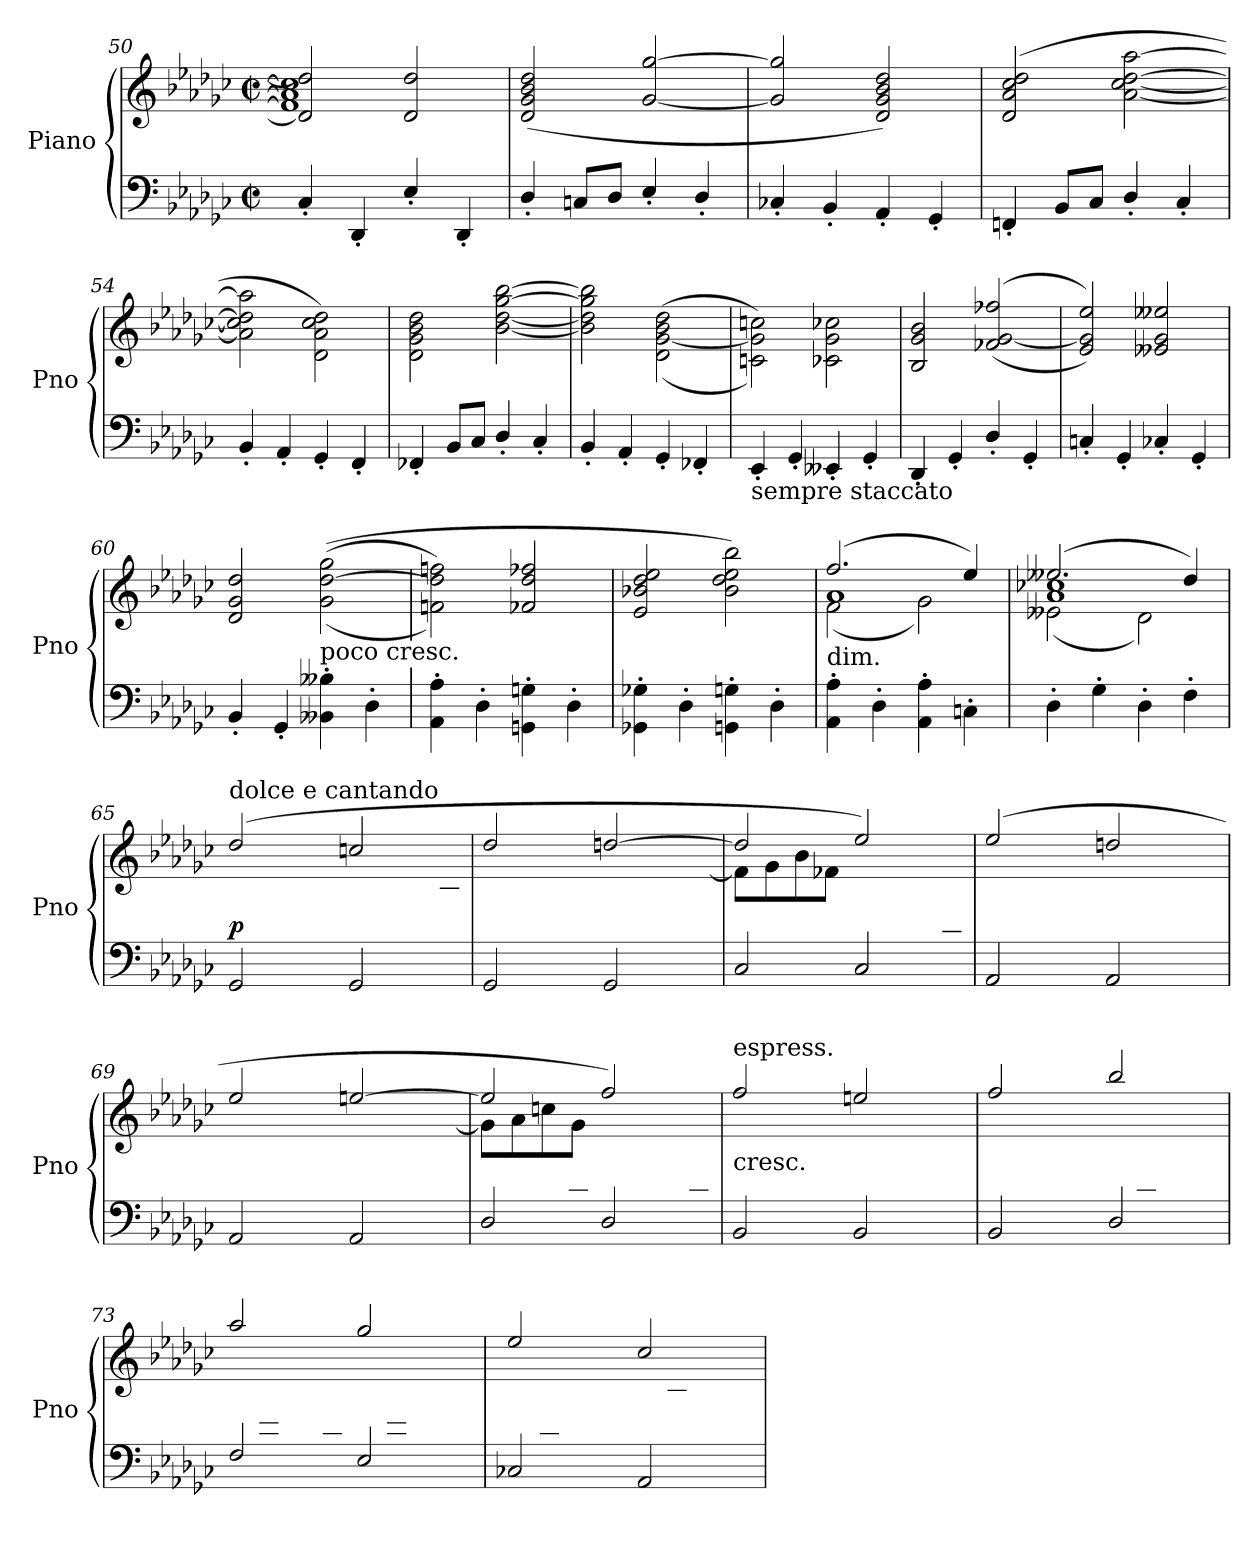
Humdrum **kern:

**kern	**kern	**dynam
*part1	*part1	*part1
*staff2	*staff1	*staff1/2
*I"Piano	*	*
*I'Pno	*	*
*clefF4	*clefG2	*
*k[b-e-a-d-g-c-]	*k[b-e-a-d-g-c-]	*
*G-:	*G-:	*
*M2/2	*M2/2	*
*met(c|)	*met(c|)	*
=50	=50	=50
*	*^	*
4C-'/	2d-/] 2dd-/]	1f] 1a-] 1cc-]	.
4DD-'/	.	.	.
4E-'/	2d-/ 2dd-/	.	.
4DD-'/	.	.	.
*	*v	*v	*
=51	=51	=51
4D-'/	(2d-/ 2g-/ 2b-/ 2dd-/	.
8Cn/L	.	.
8D-/J	.	.
4E-'/	[2g-/ [2gg-/	.
4D-'/	.	.
=52	=52	=52
4C-X'/	2g-/] 2gg-/]	.
4BB-'/	.	.
4AA-'/	2d-/ 2g-/ 2b-/ 2dd-/)	.
4GG-'/	.	.
=53	=53	=53
4FFn'/	(2d-/ 2a-/ 2cc-/ 2dd-/	.
8BB-/L	.	.
8C-/J	.	.
4D-'/	[2a-\ [2cc-\ [2dd-\ [2aa-\	.
4C-'/	.	.
=54	=54	=54
4BB-'/	2a-\] 2cc-\] 2dd-\] 2aa-\]	.
4AA-'/	.	.
4GG-'/	2d-\ 2a-\ 2cc-\ 2dd-\)	.
4FF'/	.	.
!!LO:LB:g=z
=55	=55	=55
4FF-X'/	2d-\ 2g-\ 2b-\ 2dd-\	.
8BB-/L	.	.
8C-/J	.	.
4D-'/	[2b-\ [2dd-\ [2gg-\ [2bb-\	.
4C-'/	.	.
=56	=56	=56
4BB-'/	2b-\] 2dd-\] 2gg-\] 2bb-\]	.
4AA-'/	.	.
4GG-'/	((2d-\ [2g-\ 2b-\ 2dd-\	.
4FF-X'/	.	.
=57	=57	=57
!LO:TX:b:t=sempre staccato	!	!
4EE-'/	2cn\ 2g-\] 2ccn\))	.
4GG-'/	.	.
4EE--X'/	2c-X\ 2g-\ 2cc-X\	.
4GG-'/	.	.
=58	=58	=58
4DD-'/	2B-/ 2g-/ 2b-/	.
4GG-'/	.	.
4D-'/	((2f-X/ [2g-/ 2ff-X/	.
4GG-'/	.	.
=59	=59	=59
4Cn'/	2e-/ 2g-/] 2ee-/))	.
4GG-'/	.	.
4C-X'/	2e--X/ 2g-/ 2ee--X/	.
4GG-'/	.	.
=60	=60	=60
4BB-'/	2d-/ 2g-/ 2dd-/	.
4GG-'/	.	.
!	!LO:TX:b:t=poco cresc.	!
4BB--X\' 4B--X\'	(((2g-\ [2dd-\ 2gg-\	.
4D-'\	.	.
!!LO:LB:g=z
=61	=61	=61
4AA-\' 4A-\'	2fn\ 2dd-\] 2ffn\))	.
4D-'\	.	.
4GGn\' 4Gn\'	2f-X/ 2dd-/ 2ff-X/	.
4D-'\	.	.
=62	=62	=62
4GG-X\' 4G-X\'	2e-/ 2b-X/ 2dd-/ 2ee-/	.
4D-'\	.	.
4GGn\' 4Gn\'	2b-\ 2dd-\ 2ee-\ 2bb-\)	.
4D-'\	.	.
=63	=63	=63
*	*^	*
*	*	*^	*
!LO:TX:a:t=dim.	!	!	!	!
4AA-\' 4A-\'	(2.ff/	(2f\	1a-	.
4D-'\	.	.	.	.
4AA-\' 4A-\'	.	2g-\)	.	.
4Cn'\	4ee-/)	.	.	.
=64	=64	=64	=64	=64
4D-'\	(2.ee--X/	(2e--X\	1a- 1cc-X	.
4G-'\	.	.	.	.
4D-'\	.	2d-\)	.	.
4F'\	4dd-/)	.	.	.
*	*	*v	*v	*
=65	=65	=65	=65
*^	*	*	*
!	!	!LO:TX:a:t=dolce e cantando	!	!
!	!	!	!	!LO:DY:a=2
2GG-/	8GG-\Lyy	(2dd-/	8dd-\Lyy	p
.	8D-\	.	8g-\	.
.	8BB-\	.	8b-\	.
.	8G-\J	.	8d-\J	.
2GG-/	8GG-\Lyy	2ccn/	8cc\Lyy	.
.	8Cn\	.	8g-\	.
.	8AAn\	.	8an\	.
.	8G-\J	.	8cn\J	.
!!LO:LB:g=z	!!
=66	=66	=66	=66	=66
2GG-/	8GG-\Lyy	2dd-/	8dd-\Lyy	.
.	8D-\	.	8g-\	.
.	8BB-\	.	8b-\	.
.	8G-\J	.	8d-\J	.
2GG-/	8GG-\Lyy	[2ddn/	8dd\Lyy	.
.	8Dn\	.	8g-\	.
.	8BB-\	.	8b-\	.
.	8G-\J	.	[8f-X\J	.
=67	=67	=67	=67	=67
2C-/	8C-\Lyy	2dd/]	8f-\L]	.
.	8G-\	.	8g-\	.
.	8F-X\	.	8b-\	.
.	8B-\J	.	8f-X\J	.
2C-/	8C-\Lyy	2ee-/)	8ee-\Lyy	.
.	8G-\	.	8g-\	.
.	8E-\	.	8cc-\	.
.	8c-\J	.	8e-\J	.
=68	=68	=68	=68	=68
2AA-/	8AA-\Lyy	(2ee-/	8ee-\Lyy	.
.	8E-\	.	8a-\	.
.	8Cn\	.	8ccn\	.
.	8A-\J	.	8e-\J	.
2AA-/	8AA-\Lyy	2ddn/	8dd\Lyy	.
.	8Dn\	.	8a-\	.
.	8BBn\	.	8bn\	.
.	8A-\J	.	8dn\J	.
=69	=69	=69	=69	=69
2AA-/	8AA-\Lyy	2ee-/	8ee-\Lyy	.
.	8E-\	.	8a-\	.
.	8Cn\	.	8ccn\	.
.	8A-\J	.	8e-\J	.
2AA-/	8AA-\Lyy	[2een/	8ee\Lyy	.
.	8En\	.	8a-\	.
.	8C\	.	8cc\	.
.	8A-\J	.	[8g-X\J	.
=70	=70	=70	=70	=70
2D-/	8D-\Lyy	2ee/]	8g-\L]	.
.	8A-\	.	8a-\	.
.	8G-\	.	8ccn\	.
.	8cn\J	.	8g-\J	.
2D-/	8D-\Lyy	2ff/)	8ff\Lyy	.
.	8A-\	.	8a-\	.
.	8F\	.	8dd-\	.
.	8d-\J	.	8f\J	.
!!LO:LB:g=z	!!
=71	=71	=71	=71	=71
!	!	!LO:TX:b:t=cresc.	!	!
!	!	!LO:TX:a:t=espress.	!	!
2BB-/	8BB-\Lyy	2ff/	8ff\Lyy	.
.	8F\	.	8b-\	.
.	8Dn\	.	8ddn\	.
.	8B-\J	.	8f\J	.
2BB-/	8BB-\Lyy	2een/	8ee\Lyy	.
.	8En\	.	8b-\	.
.	8C#X\	.	8cc#X\	.
.	8B-\J	.	8en\J	.
=72	=72	=72	=72	=72
2BB-/	8BB-\Lyy	2ff/	8ff\Lyy	.
.	8F\	.	8b-\	.
.	8Dn\	.	8ddn\	.
.	8B-\J	.	8f\J	.
2D/	8D\Lyy	2bb-/	8bb-\Lyy	.
.	8dn\	.	8b-\	.
.	8F\	.	8ff\	.
.	8B-\J	.	8dd\J	.
=73	=73	=73	=73	=73
2F/	8F\Lyy	2aa-/	8aa-\Lyy	.
.	8f\	.	8a-\	.
.	8B-\	.	8ddn\	.
.	8dn\J	.	8b-\J	.
2E-/	8E-\Lyy	2gg-/	8gg-\Lyy	.
.	8e-\	.	8g-\	.
.	8G-\	.	8ee-\	.
.	8B-\J	.	8b-\J	.
=74	=74	=74	=74	=74
2C-X/	8C-\Lyy	2ee-/	8ee-\Lyy	.
.	8c-\	.	8e-\	.
.	8E-\	.	8cc-X\	.
.	8A-\J	.	8g-\J	.
2AA-/	8AA-\Lyy	2cc-/	8cc-\Lyy	.
.	8A-\	.	8c-\	.
.	8C-\	.	8g-\	.
.	8E-\J	.	8e-\J	.
*v	*v	*	*	*
*	*v	*v	*
=	=	=
*-	*-	*-
